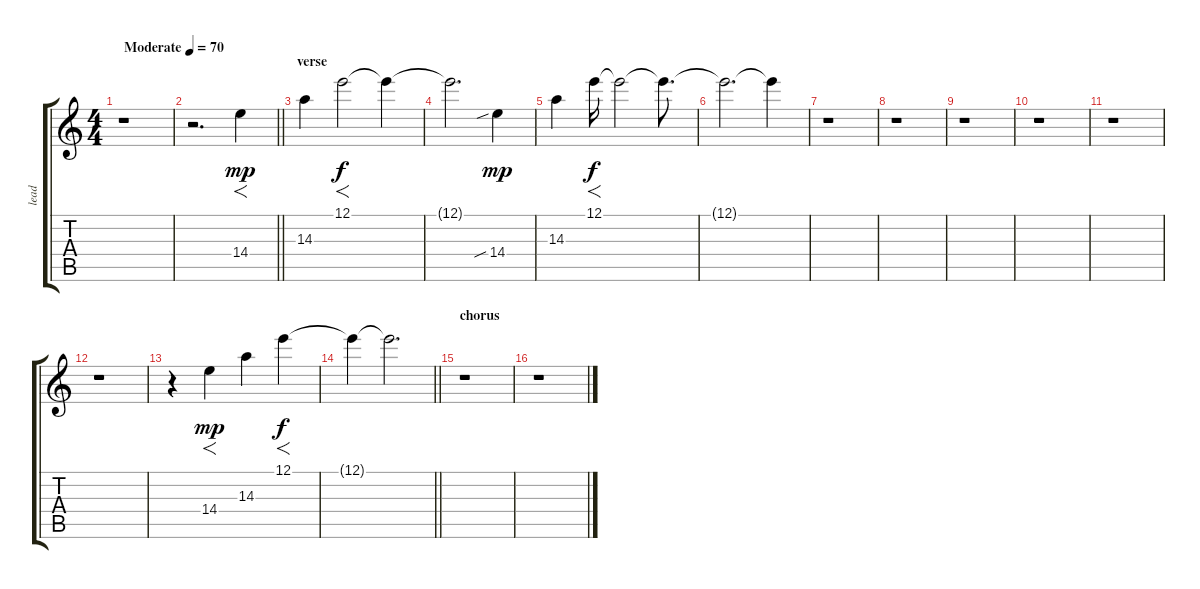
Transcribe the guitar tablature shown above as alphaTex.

\track ("lead" "lead") {instrument overdrivenguitar}
\staff {score tabs}
\tuning (E4 B3 G3 D3 A2 E2) {hide}
\ts (4 4)
\tempo (70 "Moderate")
\clef g2
\ks c
r.1{dy mp instrument overdrivenguitar} |
\barLineRight lightlight
r.2{d} 14.4.4{f} |
\section ("" "verse")
14.3.4 12.1.2{f dy f} 12.1{t}.4 |
12.1{t}.2{d volume 0} 14.4{sib}.4{dy mp volume 13} |
14.3.4 12.1.16{f dy f} 12.1{t}.2 12.1{t}.8{d} |
12.1{t}.2{d volume 0} 12.1{t}.4 |
r.1 |
r.1 |
r.1 |
r.1 |
r.1 |
r.1 |
r.4 14.4.4{f dy mp volume 15} 14.3.4 12.1.4{f dy f} |
\barLineRight lightlight
12.1{t}.4 12.1{t}.2{d volume 0} |
\section ("" "chorus")
r.1 |
r.1
